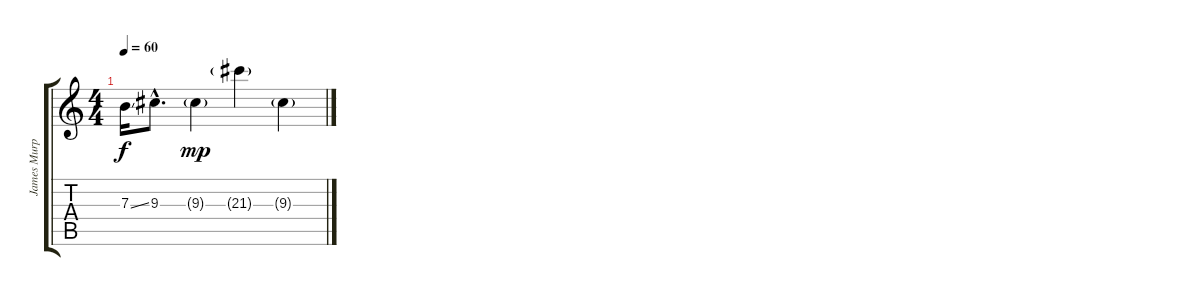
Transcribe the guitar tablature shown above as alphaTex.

\track ("James Murphy Solo" "James Murp") {instrument overdrivenguitar}
\staff {score tabs}
\tuning (Db4 Ab3 E3 B2 Gb2 Db2) {hide}
\ts (4 4)
\tempo 60
\clef g2
\ks c
7.3{ss}.16{dy f} 9.3{hac}.8{d} 9.3{g}.4{dy mp} 21.3{g}.4 9.3{g}.4
